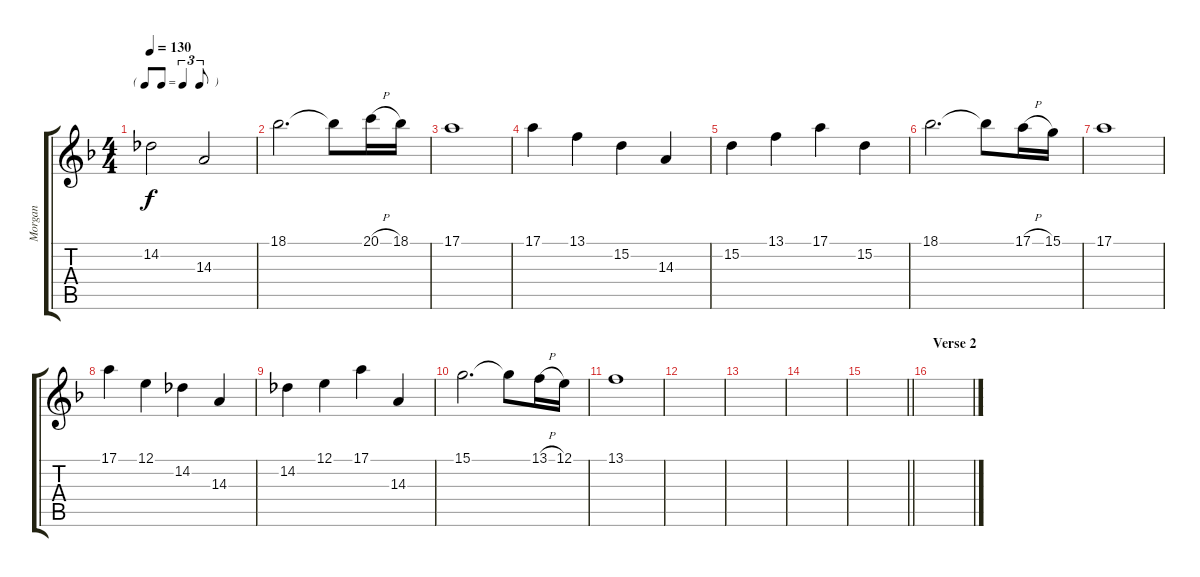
\track ("Morgan" "Morgan") {instrument synthstrings1}
\staff {score tabs}
\tuning (E4 B3 G3 D3 A2 E2) {hide}
\ts (4 4)
\tf triplet8th
\tempo 130
\clef g2
\ks dminor
14.2.2{dy f} 14.3.2 |
18.1.2{d} 18.1{t}.8 20.1{h}.16 18.1.16 |
17.1.1 |
17.1.4 13.1.4 15.2.4 14.3.4 |
15.2.4 13.1.4 17.1.4 15.2.4 |
18.1.2{d} 18.1{t}.8 17.1{h}.16 15.1.16 |
17.1.1 |
17.1.4 12.1.4 14.2.4 14.3.4 |
14.2.4 12.1.4 17.1.4 14.3.4 |
15.1.2{d} 15.1{t}.8 13.1{h}.16 12.1.16 |
13.1.1 |
|
|
|
\barLineRight lightlight
|
\section ("" "Verse 2")
